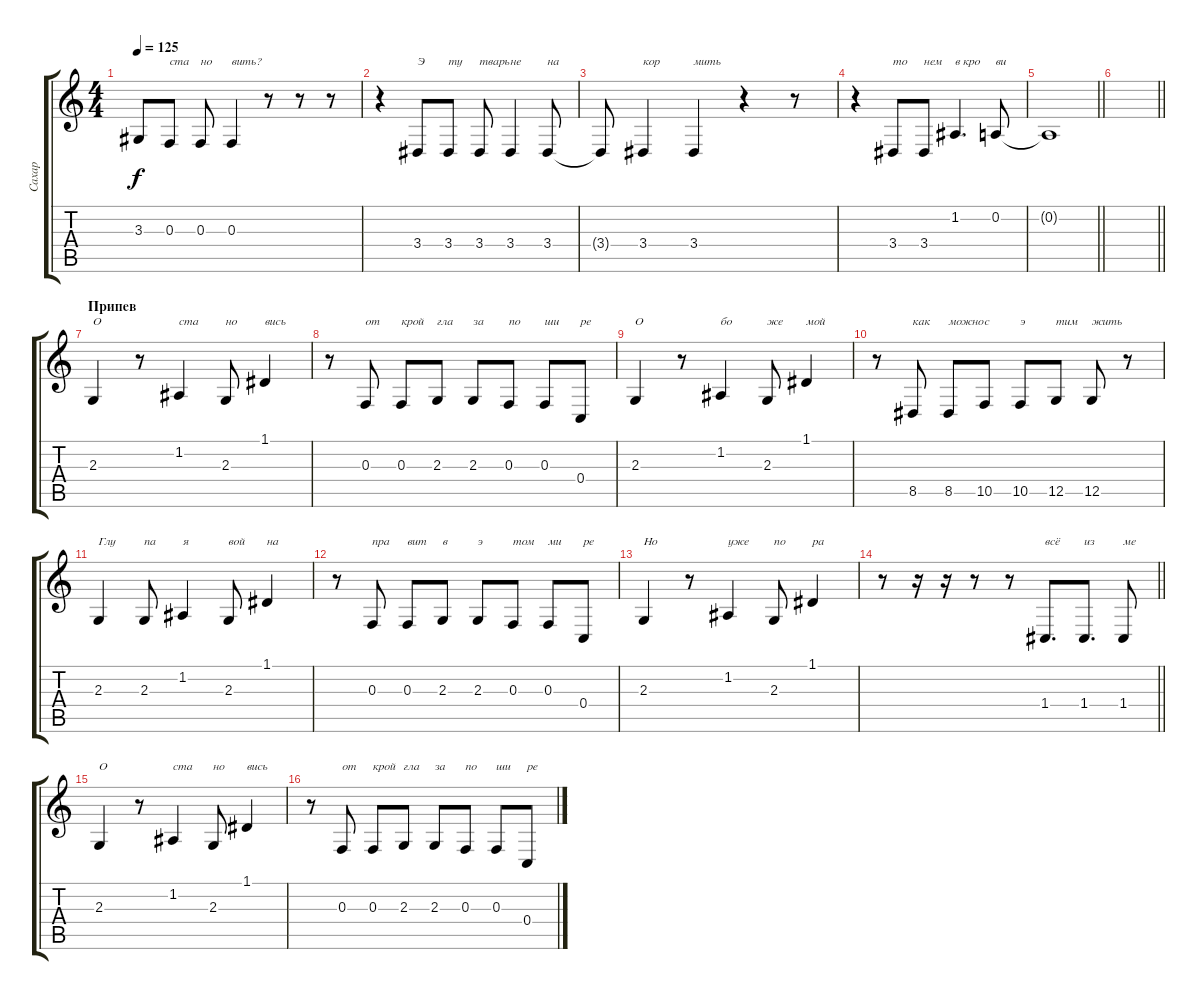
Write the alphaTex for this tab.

\track ("Сахар" "Сахар") {instrument tuba}
\staff {score tabs}
\tuning (D4 A3 F3 C3 G2 C2) {hide}
\ts (4 4)
\tempo 125
\clef g2
\ks c
3.3{t}.8{dy f} 0.3.8{txt "ста"} 0.3.8{txt "но"} 0.3.4{txt "вить?"} r.8 r.8 r.8 |
r.4 3.4.8{txt "Э"} 3.4.8{txt "ту"} 3.4.8{txt "тварь"} 3.4.4{txt "не"} 3.4.8{txt "на"} |
3.4{t}.8 3.4.4{txt "кор"} 3.4.4{txt "мить"} r.4 r.8 |
r.4 3.4.8{txt "то"} 3.4.8{txt "нем"} 1.2.4{d txt "в кро"} 0.2.8{txt "ви"} |
\barLineRight lightlight
0.2{t}.1 |
\barLineRight lightlight
|
\section ("" "Припев")
2.3.4{txt "О"} r.8 1.2.4{txt "ста"} 2.3.8{txt "но"} 1.1.4{txt "вись"} |
r.8 0.3.8{txt "от"} 0.3.8{txt "крой"} 2.3.8{txt "гла"} 2.3.8{txt "за"} 0.3.8{txt "по"} 0.3.8{txt "ши"} 0.4.8{txt "ре"} |
2.3.4{txt "О"} r.8 1.2.4{txt "бо"} 2.3.8{txt "же"} 1.1.4{txt "мой"} |
r.8 8.5.8{txt "как"} 8.5.8{txt "можно"} 10.5.8{txt "с"} 10.5.8{txt "э"} 12.5.8{txt "тим"} 12.5.8{txt "жить"} r.8 |
2.3.4{txt "Глу"} 2.3.8{txt "па"} 1.2.4{txt "я"} 2.3.8{txt "вой"} 1.1.4{txt "на"} |
r.8 0.3.8{txt "пра"} 0.3.8{txt "вит"} 2.3.8{txt "в"} 2.3.8{txt "э"} 0.3.8{txt "том"} 0.3.8{txt "ми"} 0.4.8{txt "ре"} |
2.3.4{txt "Но"} r.8 1.2.4{txt "уже"} 2.3.8{txt "по"} 1.1.4{txt "ра"} |
\barLineRight lightlight
r.8 r.16 r.16 r.8 r.8 1.4.8{d txt "всё"} 1.4.8{d txt "из"} 1.4.8{txt "ме"} |
2.3.4{txt "О"} r.8 1.2.4{txt "ста"} 2.3.8{txt "но"} 1.1.4{txt "вись"} |
r.8 0.3.8{txt "от"} 0.3.8{txt "крой"} 2.3.8{txt "гла"} 2.3.8{txt "за"} 0.3.8{txt "по"} 0.3.8{txt "ши"} 0.4.8{txt "ре"}
